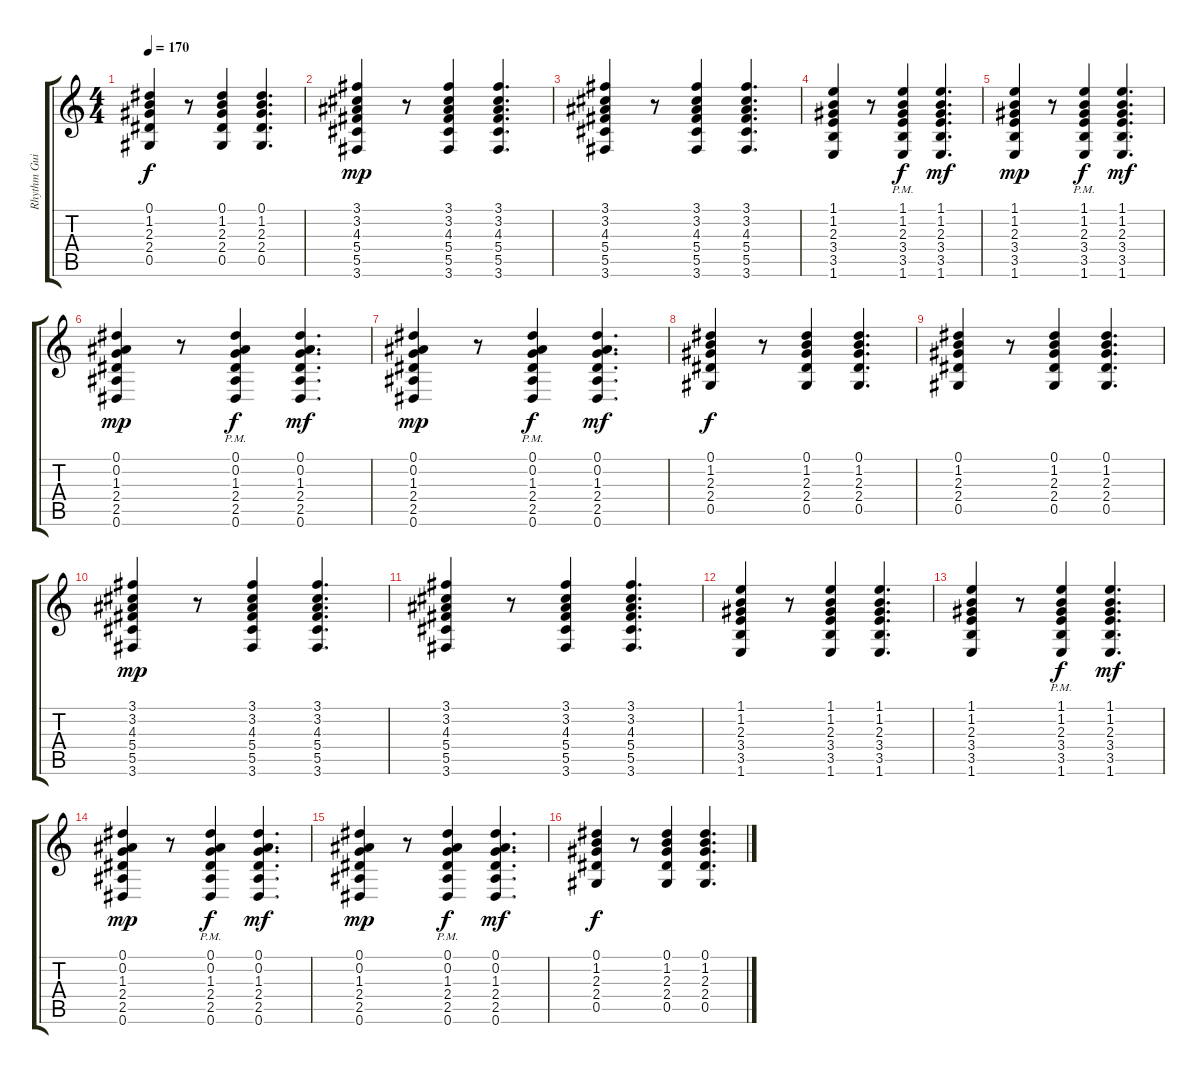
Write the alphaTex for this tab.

\track ("Rhythm Guitar" "Rhythm Gui") {instrument acousticguitarnylon}
\staff {score tabs}
\tuning (Eb4 Bb3 Gb3 Db3 Ab2 Eb2) {hide}
\ts (4 4)
\tempo 170
\clef g2
\ks c
(0.1 1.2 2.3 2.4 0.5).4{dy f} r.8 (0.1 1.2 2.3 2.4 0.5).4 (0.1 1.2 2.3 2.4 0.5).4{d} |
(3.1 3.2 4.3 5.4 5.5 3.6).4{dy mp} r.8 (3.1 3.2 4.3 5.4 5.5 3.6).4 (3.1 3.2 4.3 5.4 5.5 3.6).4{d} |
(3.1 3.2 4.3 5.4 5.5 3.6).4 r.8 (3.1 3.2 4.3 5.4 5.5 3.6).4 (3.1 3.2 4.3 5.4 5.5 3.6).4{d} |
(1.1 1.2 2.3 3.4 3.5 1.6).4 r.8 (1.1{pm} 1.2 2.3 3.4 3.5 1.6).4{dy f} (1.1 1.2 2.3 3.4 3.5 1.6).4{d dy mf} |
(1.1 1.2 2.3 3.4 3.5 1.6).4{dy mp} r.8 (1.1{pm} 1.2 2.3 3.4 3.5 1.6).4{dy f} (1.1 1.2 2.3 3.4 3.5 1.6).4{d dy mf} |
(0.1 0.2 1.3 2.4 2.5 0.6).4{dy mp} r.8 (0.1{pm} 0.2 1.3 2.4 2.5 0.6).4{dy f} (0.1 0.2 1.3 2.4 2.5 0.6).4{d dy mf} |
(0.1 0.2 1.3 2.4 2.5 0.6).4{dy mp} r.8 (0.1{pm} 0.2 1.3 2.4 2.5 0.6).4{dy f} (0.1 0.2 1.3 2.4 2.5 0.6).4{d dy mf} |
(0.1 1.2 2.3 2.4 0.5).4{dy f} r.8 (0.1 1.2 2.3 2.4 0.5).4 (0.1 1.2 2.3 2.4 0.5).4{d} |
(0.1 1.2 2.3 2.4 0.5).4 r.8 (0.1 1.2 2.3 2.4 0.5).4 (0.1 1.2 2.3 2.4 0.5).4{d} |
(3.1 3.2 4.3 5.4 5.5 3.6).4{dy mp} r.8 (3.1 3.2 4.3 5.4 5.5 3.6).4 (3.1 3.2 4.3 5.4 5.5 3.6).4{d} |
(3.1 3.2 4.3 5.4 5.5 3.6).4 r.8 (3.1 3.2 4.3 5.4 5.5 3.6).4 (3.1 3.2 4.3 5.4 5.5 3.6).4{d} |
(1.1 1.2 2.3 3.4 3.5 1.6).4 r.8 (1.1 1.2 2.3 3.4 3.5 1.6).4 (1.1 1.2 2.3 3.4 3.5 1.6).4{d} |
(1.1 1.2 2.3 3.4 3.5 1.6).4 r.8 (1.1{pm} 1.2 2.3 3.4 3.5 1.6).4{dy f} (1.1 1.2 2.3 3.4 3.5 1.6).4{d dy mf} |
(0.1 0.2 1.3 2.4 2.5 0.6).4{dy mp} r.8 (0.1{pm} 0.2 1.3 2.4 2.5 0.6).4{dy f} (0.1 0.2 1.3 2.4 2.5 0.6).4{d dy mf} |
(0.1 0.2 1.3 2.4 2.5 0.6).4{dy mp} r.8 (0.1{pm} 0.2 1.3 2.4 2.5 0.6).4{dy f} (0.1 0.2 1.3 2.4 2.5 0.6).4{d dy mf} |
(0.1 1.2 2.3 2.4 0.5).4{dy f} r.8 (0.1 1.2 2.3 2.4 0.5).4 (0.1 1.2 2.3 2.4 0.5).4{d}
